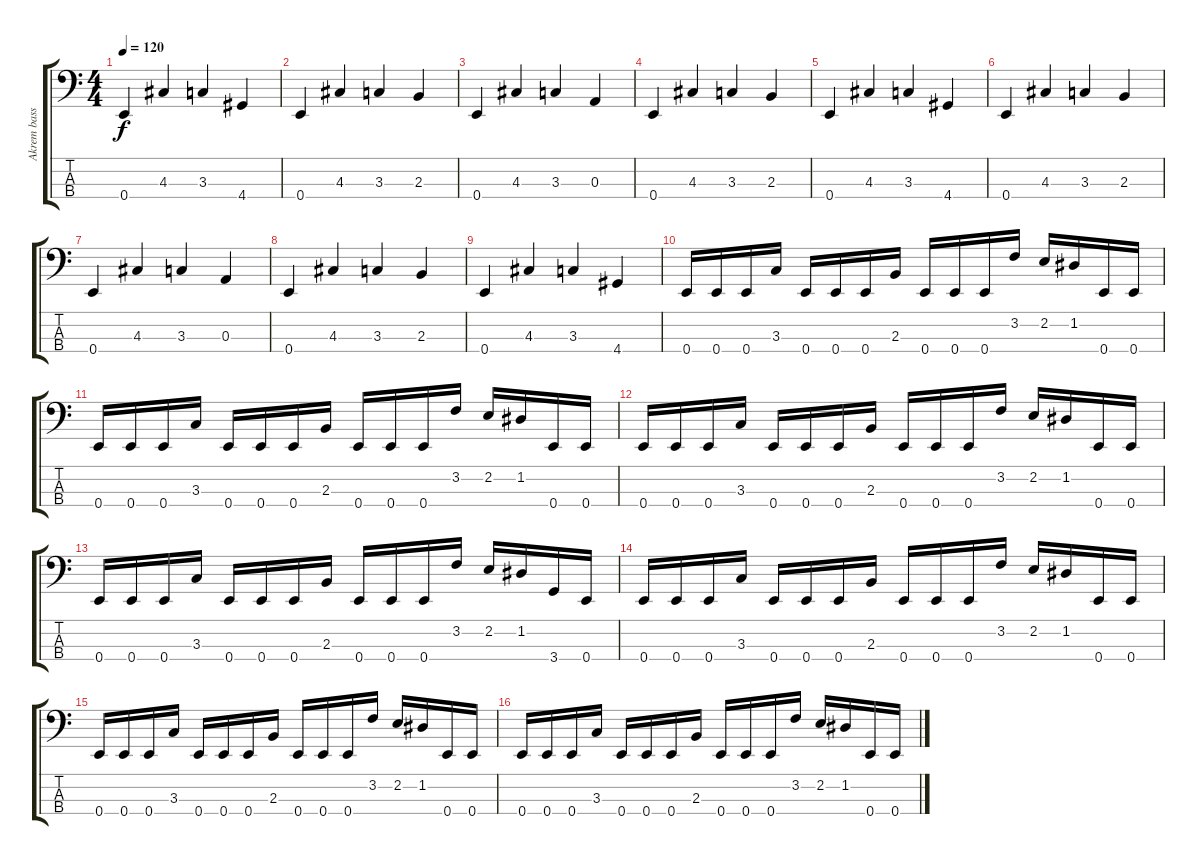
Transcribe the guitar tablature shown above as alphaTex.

\track ("Akrem bass" "Akrem bass") {instrument electricbasspick}
\staff {score tabs}
\tuning (G2 D2 A1 E1) {hide}
\ts (4 4)
\tempo 120
\clef f4
\ks c
0.4.4{dy f} 4.3.4 3.3.4 4.4.4 |
0.4.4 4.3.4 3.3.4 2.3.4 |
0.4.4 4.3.4 3.3.4 0.3.4 |
0.4.4 4.3.4 3.3.4 2.3.4 |
0.4.4 4.3.4 3.3.4 4.4.4 |
0.4.4 4.3.4 3.3.4 2.3.4 |
0.4.4 4.3.4 3.3.4 0.3.4 |
0.4.4 4.3.4 3.3.4 2.3.4 |
0.4.4 4.3.4 3.3.4 4.4.4 |
0.4.16 0.4.16 0.4.16 3.3.16 0.4.16 0.4.16 0.4.16 2.3.16 0.4.16 0.4.16 0.4.16 3.2.16 2.2.16 1.2.16 0.4.16 0.4.16 |
0.4.16 0.4.16 0.4.16 3.3.16 0.4.16 0.4.16 0.4.16 2.3.16 0.4.16 0.4.16 0.4.16 3.2.16 2.2.16 1.2.16 0.4.16 0.4.16 |
0.4.16 0.4.16 0.4.16 3.3.16 0.4.16 0.4.16 0.4.16 2.3.16 0.4.16 0.4.16 0.4.16 3.2.16 2.2.16 1.2.16 0.4.16 0.4.16 |
0.4.16 0.4.16 0.4.16 3.3.16 0.4.16 0.4.16 0.4.16 2.3.16 0.4.16 0.4.16 0.4.16 3.2.16 2.2.16 1.2.16 3.4.16 0.4.16 |
0.4.16 0.4.16 0.4.16 3.3.16 0.4.16 0.4.16 0.4.16 2.3.16 0.4.16 0.4.16 0.4.16 3.2.16 2.2.16 1.2.16 0.4.16 0.4.16 |
0.4.16 0.4.16 0.4.16 3.3.16 0.4.16 0.4.16 0.4.16 2.3.16 0.4.16 0.4.16 0.4.16 3.2.16 2.2.16 1.2.16 0.4.16 0.4.16 |
0.4.16 0.4.16 0.4.16 3.3.16 0.4.16 0.4.16 0.4.16 2.3.16 0.4.16 0.4.16 0.4.16 3.2.16 2.2.16 1.2.16 0.4.16 0.4.16
